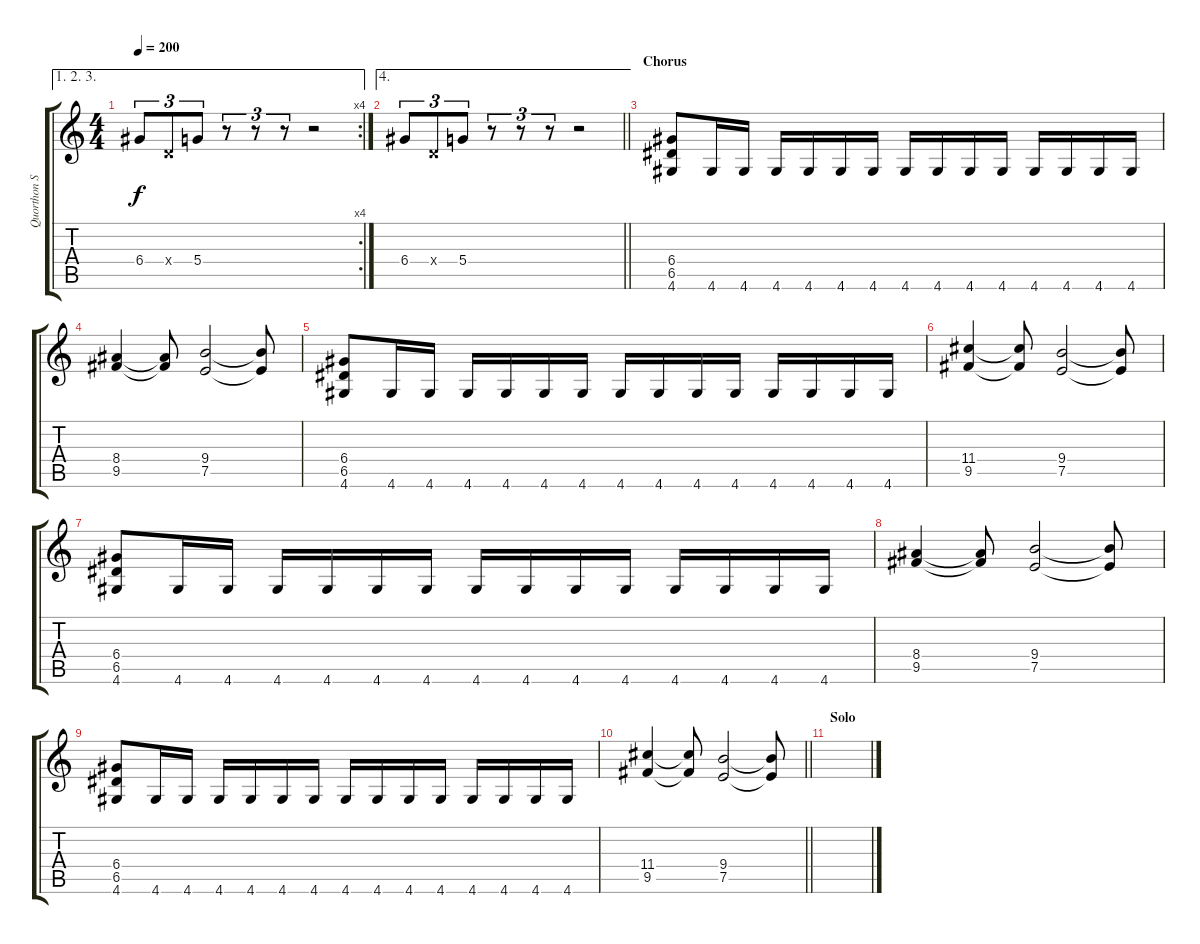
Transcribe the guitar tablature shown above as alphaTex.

\track ("Quorthon Seth" "Quorthon S") {instrument distortionguitar}
\staff {score tabs}
\tuning (E4 B3 G3 D3 A2 E2) {hide}
\ae (1 2 3)
\rc 4
\ts (4 4)
\tempo 200
\clef g2
\ks c
6.4.8{tu (3 2) dy f} 0.4{x}.8{tu (3 2)} 5.4.8{tu (3 2)} r.8{tu (3 2)} r.8{tu (3 2)} r.8{tu (3 2)} r.2 |
\ae 4
\barLineRight lightlight
6.4.8{tu (3 2)} 0.4{x}.8{tu (3 2)} 5.4.8{tu (3 2)} r.8{tu (3 2)} r.8{tu (3 2)} r.8{tu (3 2)} r.2 |
\section ("" "Chorus")
(6.4 6.5 4.6).8 4.6.16 4.6.16 4.6.16 4.6.16 4.6.16 4.6.16 4.6.16 4.6.16 4.6.16 4.6.16 4.6.16 4.6.16 4.6.16 4.6.16 |
(8.4 9.5).4 (8.4{t} 9.5{t}).8 (9.4 7.5).2 (9.4{t} 7.5{t}).8 |
(6.4 6.5 4.6).8 4.6.16 4.6.16 4.6.16 4.6.16 4.6.16 4.6.16 4.6.16 4.6.16 4.6.16 4.6.16 4.6.16 4.6.16 4.6.16 4.6.16 |
(11.4 9.5).4 (11.4{t} 9.5{t}).8 (9.4 7.5).2 (9.4{t} 7.5{t}).8 |
(6.4 6.5 4.6).8 4.6.16 4.6.16 4.6.16 4.6.16 4.6.16 4.6.16 4.6.16 4.6.16 4.6.16 4.6.16 4.6.16 4.6.16 4.6.16 4.6.16 |
(8.4 9.5).4 (8.4{t} 9.5{t}).8 (9.4 7.5).2 (9.4{t} 7.5{t}).8 |
(6.4 6.5 4.6).8 4.6.16 4.6.16 4.6.16 4.6.16 4.6.16 4.6.16 4.6.16 4.6.16 4.6.16 4.6.16 4.6.16 4.6.16 4.6.16 4.6.16 |
\barLineRight lightlight
(11.4 9.5).4 (11.4{t} 9.5{t}).8 (9.4 7.5).2 (9.4{t} 7.5{t}).8 |
\section ("" "Solo")
